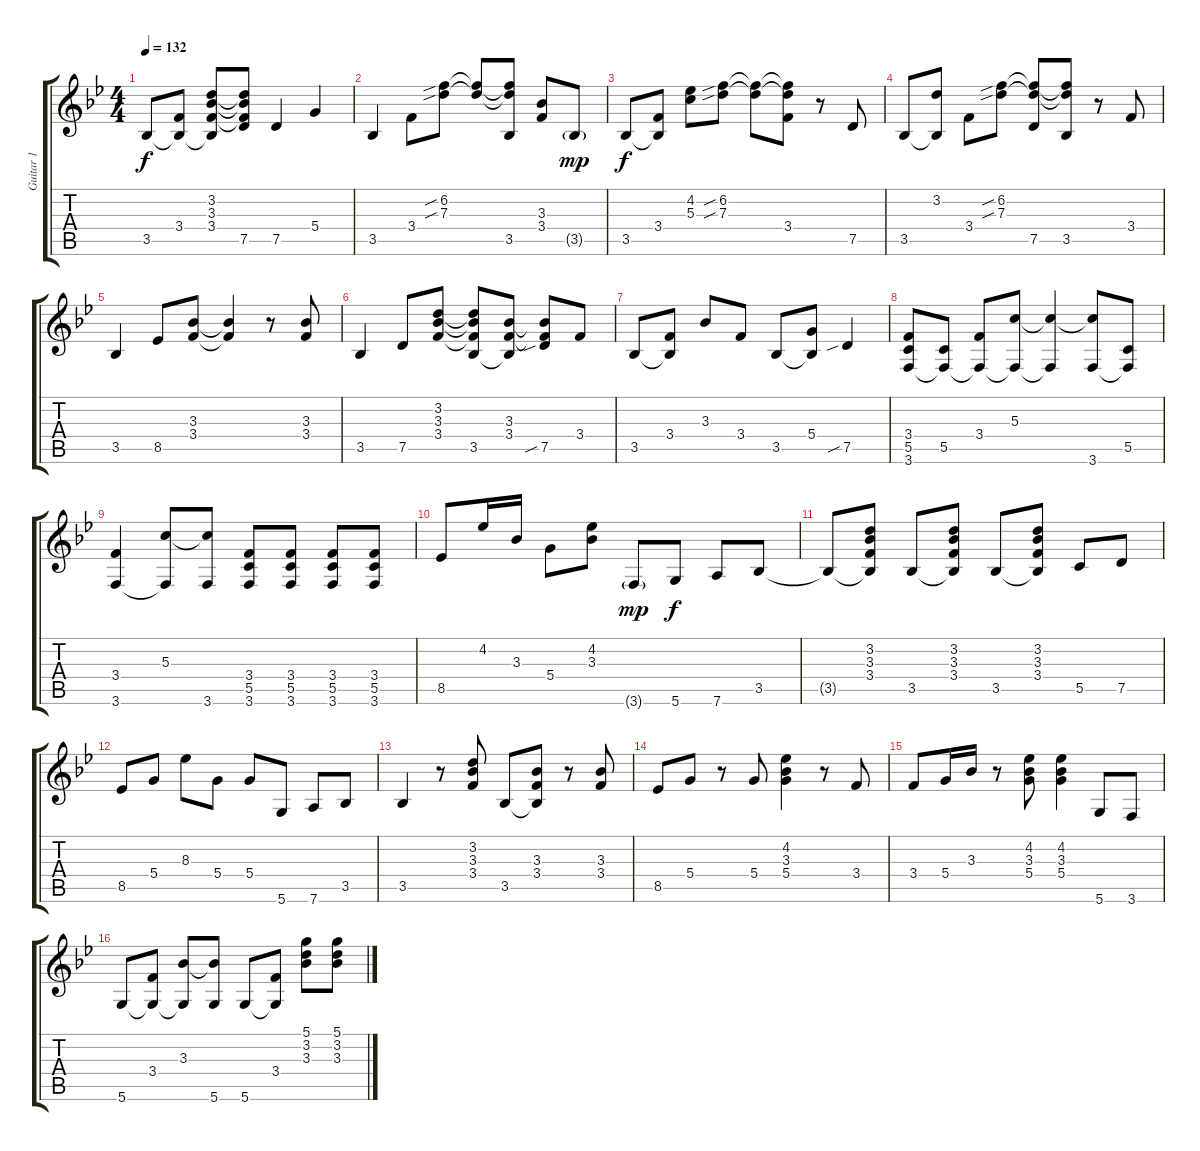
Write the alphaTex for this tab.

\track ("Guitar 1" "Guitar 1") {instrument electricguitarclean}
\staff {score tabs}
\tuning (D4 B3 G3 D3 G2 D2) {hide}
\ts (4 4)
\tempo 132
\clef g2
\ks bb
3.5.8{dy f} (3.4 3.5{t}).8 (3.2 3.3 3.4 3.5{t}).8 (3.2{t} 3.3{t} 3.4{t} 7.5).8 7.5.4 5.4.4 |
3.5.4 3.4.8 (6.2{sib} 7.3{sib}).8 (6.2{t} 7.3{t}).8 (6.2{t} 7.3{t} 3.5).8 (3.3 3.4).8 3.5{g}.8{dy mp} |
3.5.8{dy f} (3.4 3.5{t}).8 (4.2 5.3).8 (6.2{sib} 7.3{sib}).8 (6.2{t} 7.3{t}).8 (6.2{t} 7.3{t} 3.4).8 r.8 7.5.8 |
3.5.8 (3.2 3.5{t}).8 3.4.8 (6.2{sib} 7.3{sib}).8 (6.2{t} 7.3{t} 7.5).8 (6.2{t} 7.3{t} 3.5).8 r.8 3.4.8 |
3.5.4 8.5.8 (3.3 3.4).8 (3.3{t} 3.4{t}).4 r.8 (3.3 3.4).8 |
3.5.4 7.5.8 (3.2 3.3 3.4).8 (3.2{t} 3.3{t} 3.4{t} 3.5).8 (3.3 3.4 3.5{t}).8 (3.3{t} 3.4{t} 7.5{sib}).8 3.4.8 |
3.5.8 (3.4 3.5{t}).8 3.3.8 3.4.8 3.5.8 (5.4 3.5{t}).8 7.5{sib}.4 |
(3.4 5.5 3.6).8 (5.5 3.6{t}).8 (3.4 3.6{t}).8 (5.3 3.6{t}).8 (5.3{t} 3.6{t}).4 (5.3{t} 3.6).8 (5.5 3.6{t}).8 |
(3.4 3.6).4 (5.3 3.6{t}).8 (5.3{t} 3.6).8 (3.4 5.5 3.6).8 (3.4 5.5 3.6).8 (3.4 5.5 3.6).8 (3.4 5.5 3.6).8 |
8.5.8 4.2.16 3.3.16 5.4.8 (4.2 3.3).8 3.6{g}.8{dy mp} 5.6.8{dy f} 7.6.8 3.5.8 |
3.5{t}.8 (3.2 3.3 3.4 3.5{t}).8 3.5.8 (3.2 3.3 3.4 3.5{t}).8 3.5.8 (3.2 3.3 3.4 3.5{t}).8 5.5.8 7.5.8 |
8.5.8 5.4.8 8.3.8 5.4.8 5.4.8 5.6.8 7.6.8 3.5.8 |
3.5.4 r.8 (3.2 3.3 3.4).8 3.5.8 (3.3 3.4 3.5{t}).8 r.8 (3.3 3.4).8 |
8.5.8 5.4.8 r.8 5.4.8 (4.2 3.3 5.4).4 r.8 3.4.8 |
3.4.8 5.4.16 3.3.16 r.8 (4.2 3.3 5.4).8 (4.2 3.3 5.4).4 5.6.8 3.6.8 |
5.6.8 (3.4 5.6{t}).8 (3.3 5.6{t}).8 (3.3{t} 5.6).8 5.6.8 (3.4 5.6{t}).8 (5.1 3.2 3.3).8 (5.1 3.2 3.3).8
